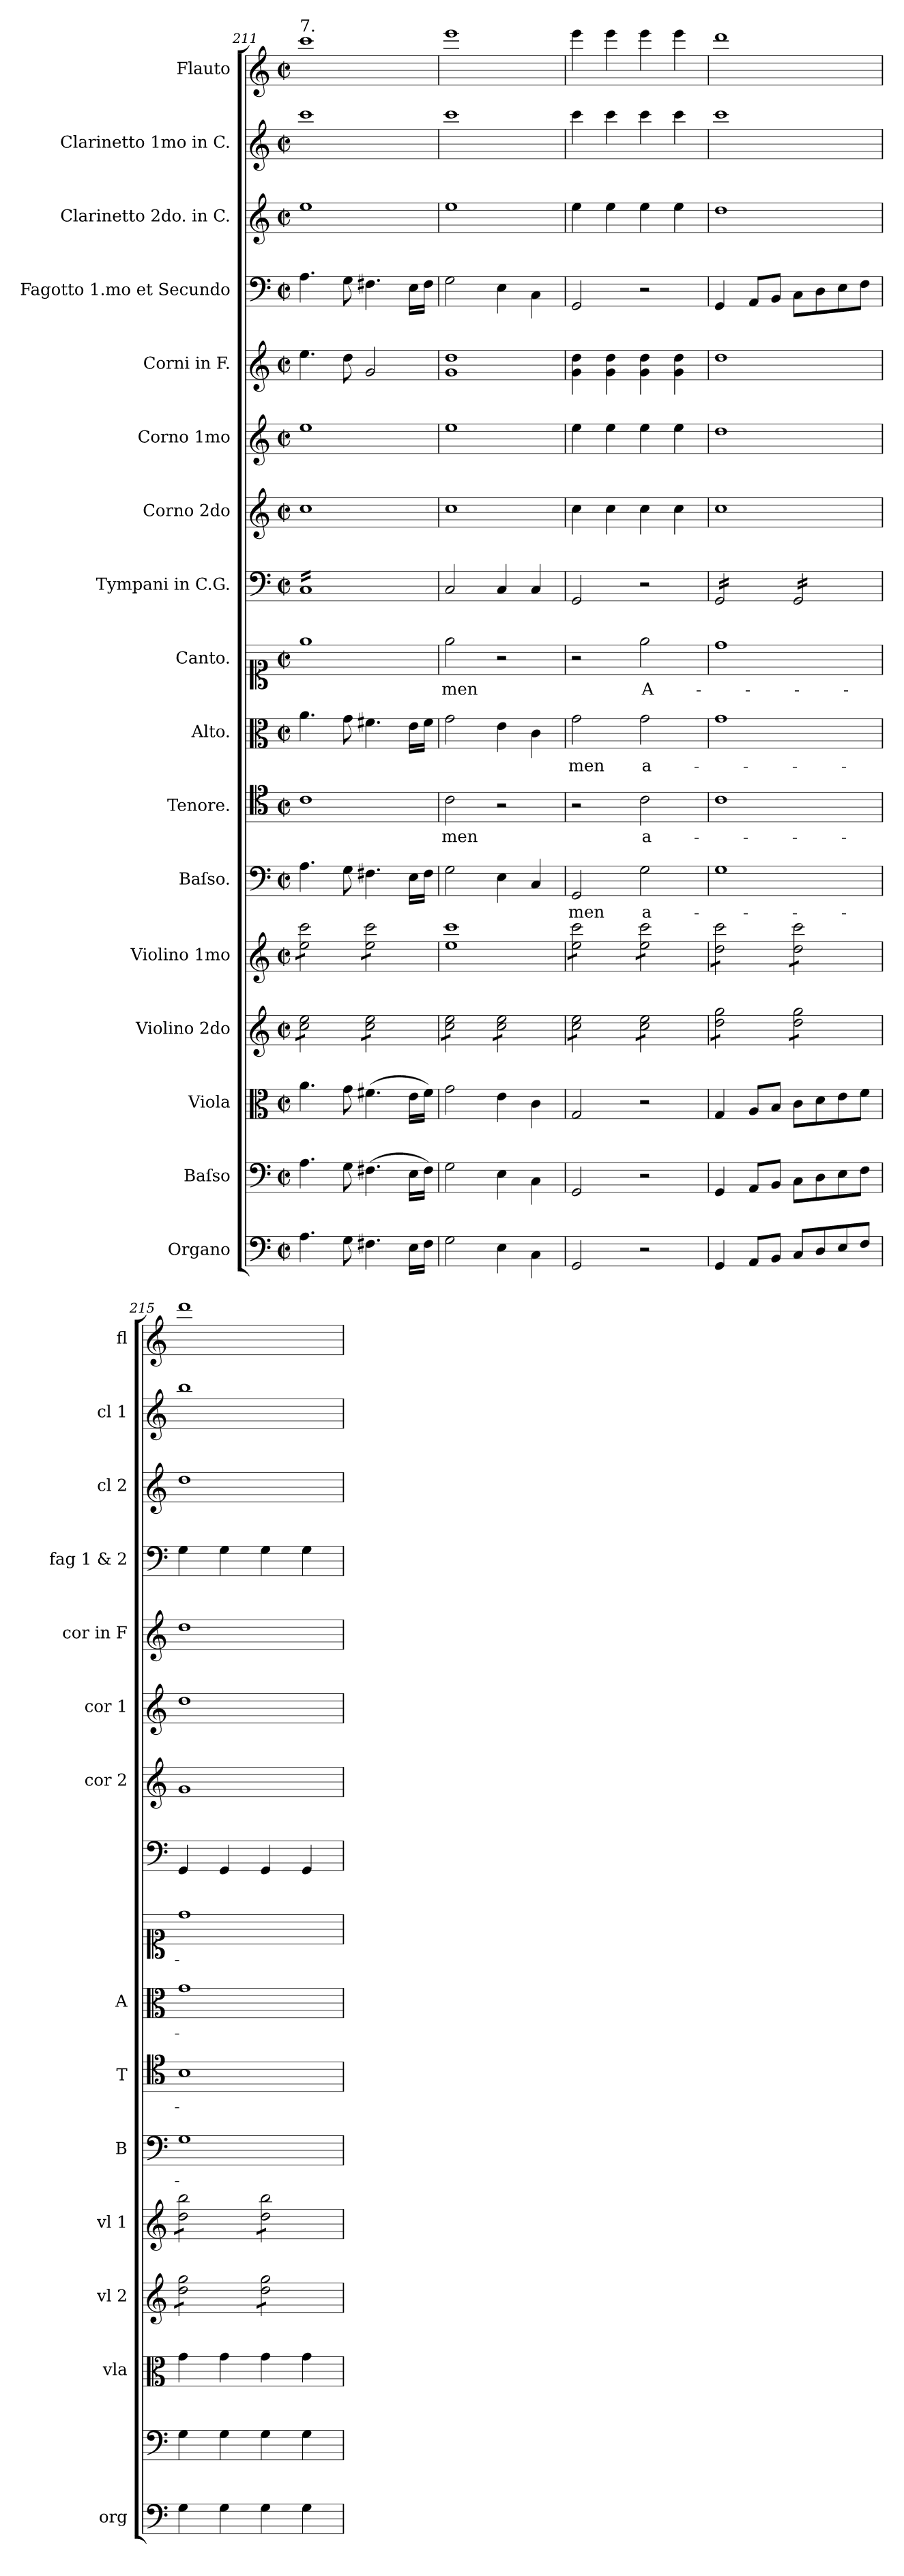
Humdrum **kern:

**kern	**kern	**kern	**kern	**kern	**kern	**text	**kern	**text	**kern	**text	**kern	**text	**kern	**kern	**kern	**kern	**kern	**kern	**kern	**kern
*part17	*part16	*part15	*part14	*part13	*part12	*part12	*part11	*part11	*part10	*part10	*part9	*part9	*part8	*part7	*part6	*part5	*part4	*part3	*part2	*part1
*staff17	*staff16	*staff15	*staff14	*staff13	*staff12	*staff12	*staff11	*staff11	*staff10	*staff10	*staff9	*staff9	*staff8	*staff7	*staff6	*staff5	*staff4	*staff3	*staff2	*staff1
*I"Organo	*I"Baſso	*I"Viola	*I"Violino 2do	*I"Violino 1mo	*I"Baſso.	*	*I"Tenore.	*	*I"Alto.	*	*I"Canto.	*	*I"Tympani in C.G.	*I"Corno 2do	*I"Corno 1mo	*I"Corni in F.	*I"Fagotto 1.mo et Secundo	*I"Clarinetto 2do. in C.	*I"Clarinetto 1mo in C.	*I"Flauto
*I'org	*	*I'vla	*I'vl 2	*I'vl 1	*I'B	*	*I'T	*	*I'A	*	*	*	*	*I'cor 2	*I'cor 1	*I'cor in F	*I'fag 1 & 2	*I'cl 2	*I'cl 1	*I'fl
*clefF4	*clefF4	*clefC3	*clefG2	*clefG2	*clefF4	*	*clefC4	*	*clefC3	*	*clefC1	*	*clefF4	*clefG2	*clefG2	*clefG2	*clefF4	*clefG2	*clefG2	*clefG2
*	*	*	*	*	*	*	*	*	*	*	*	*	*	*	*	*ITrd4c7	*	*	*	*
*k[]	*k[]	*k[]	*k[]	*k[]	*k[]	*	*k[]	*	*k[]	*	*k[]	*	*k[]	*k[]	*k[]	*k[b-]	*k[]	*k[]	*k[]	*k[]
*C:	*C:	*C:	*C:	*C:	*C:	*	*C:	*	*C:	*	*C:	*	*C:	*C:	*C:	*	*C:	*C:	*C:	*C:
*M2/2	*M2/2	*M2/2	*M2/2	*M2/2	*M2/2	*	*M2/2	*	*M2/2	*	*M2/2	*	*M2/2	*M2/2	*M2/2	*M2/2	*M2/2	*M2/2	*M2/2	*M2/2
*met(c|)	*met(c|)	*met(c|)	*met(c|)	*met(c|)	*met(c|)	*	*met(c|)	*	*met(c|)	*	*met(c|)	*	*met(c|)	*met(c|)	*met(c|)	*met(c|)	*met(c|)	*met(c|)	*met(c|)	*met(c|)
=211	=211	=211	=211	=211	=211	=211	=211	=211	=211	=211	=211	=211	=211	=211	=211	=211	=211	=211	=211	=211
!	!	!	!	!	!	!	!	!	!	!	!	!	!	!	!	!	!	!	!	!LO:TX:a:t=7.
*	*	*	*tremolo	*	*	*	*	*	*	*	*	*	*	*	*	*	*	*	*	*
*	*	*	*	*tremolo	*	*	*	*	*	*	*	*	*	*	*	*	*	*	*	*
*	*	*	*	*	*	*	*	*	*	*	*	*	*tremolo	*	*	*	*	*	*	*
4.A\	4.A\	4.a\	8cc\ 8ee\L	8ee\ 8ccc\L	4.A\	.	1c\	.	4.a\	.	1ee\	.	16C/LL	1cc\	1ee\	4.a\	4.A\	1ee\	1ccc\	1ccc\
.	.	.	.	.	.	.	.	.	.	.	.	.	16C/	.	.	.	.	.	.	.
.	.	.	8cc\ 8ee\	8ee\ 8ccc\	.	.	.	.	.	.	.	.	16C/	.	.	.	.	.	.	.
.	.	.	.	.	.	.	.	.	.	.	.	.	16C/	.	.	.	.	.	.	.
.	.	.	8cc\ 8ee\	8ee\ 8ccc\	.	.	.	.	.	.	.	.	16C/	.	.	.	.	.	.	.
.	.	.	.	.	.	.	.	.	.	.	.	.	16C/	.	.	.	.	.	.	.
8G\	8G\	8g\	8cc\ 8ee\J	8ee\ 8ccc\J	8G\	.	.	.	8g\	.	.	.	16C/	.	.	8g\	8G\	.	.	.
.	.	.	.	.	.	.	.	.	.	.	.	.	16C/	.	.	.	.	.	.	.
4.F#X\	(4.F#X\	(4.f#X\	8cc\ 8ee\L	8ee\ 8ccc\L	4.F#X\	.	.	.	4.f#X\	.	.	.	16C/	.	.	2c/	4.F#X\	.	.	.
.	.	.	.	.	.	.	.	.	.	.	.	.	16C/	.	.	.	.	.	.	.
.	.	.	8cc\ 8ee\	8ee\ 8ccc\	.	.	.	.	.	.	.	.	16C/	.	.	.	.	.	.	.
.	.	.	.	.	.	.	.	.	.	.	.	.	16C/	.	.	.	.	.	.	.
.	.	.	8cc\ 8ee\	8ee\ 8ccc\	.	.	.	.	.	.	.	.	16C/	.	.	.	.	.	.	.
.	.	.	.	.	.	.	.	.	.	.	.	.	16C/	.	.	.	.	.	.	.
16E\LL	16E\LL	16e\LL	8cc\ 8ee\J	8ee\ 8ccc\J	16E\LL	.	.	.	16e\LL	.	.	.	16C/	.	.	.	16E\LL	.	.	.
*	*	*	*	*Xtremolo	*	*	*	*	*	*	*	*	*	*	*	*	*	*	*	*
16F#\JJ	16F#\JJ)	16f#\JJ)	.	.	16F#\JJ	.	.	.	16f#\JJ	.	.	.	16C/JJ	.	.	.	16F#\JJ	.	.	.
*	*	*	*	*	*	*	*	*	*	*	*	*	*Xtremolo	*	*	*	*	*	*	*
=212	=212	=212	=212	=212	=212	=212	=212	=212	=212	=212	=212	=212	=212	=212	=212	=212	=212	=212	=212	=212
2G\	2G\	2g\	8cc\ 8ee\L	1ee\ 1ccc\	2G\	.	2c\	-men	2g\	.	2ee\	-men	2C/	1cc\	1ee\	1c/ 1g/	2G\	1ee\	1ccc\	1eee\
.	.	.	8cc\ 8ee\	.	.	.	.	.	.	.	.	.	.	.	.	.	.	.	.	.
.	.	.	8cc\ 8ee\	.	.	.	.	.	.	.	.	.	.	.	.	.	.	.	.	.
.	.	.	8cc\ 8ee\J	.	.	.	.	.	.	.	.	.	.	.	.	.	.	.	.	.
4E\	4E\	4e\	8cc\ 8ee\L	.	4E\	.	2r	.	4e\	.	2r	.	4C/	.	.	.	4E\	.	.	.
.	.	.	8cc\ 8ee\	.	.	.	.	.	.	.	.	.	.	.	.	.	.	.	.	.
4C\	4C\	4c\	8cc\ 8ee\	.	4C/	.	.	.	4c\	.	.	.	4C/	.	.	.	4C\	.	.	.
.	.	.	8cc\ 8ee\J	.	.	.	.	.	.	.	.	.	.	.	.	.	.	.	.	.
=213	=213	=213	=213	=213	=213	=213	=213	=213	=213	=213	=213	=213	=213	=213	=213	=213	=213	=213	=213	=213
*	*	*	*	*tremolo	*	*	*	*	*	*	*	*	*	*	*	*	*	*	*	*
2GG/	2GG/	2G/	8cc\ 8ee\L	8ee\ 8ccc\L	2GG/	-men	2r	.	2g\	-men	2r	.	2GG/	4cc\	4ee\	4c\ 4g\	2GG/	4ee\	4ccc\	4eee\
.	.	.	8cc\ 8ee\	8ee\ 8ccc\	.	.	.	.	.	.	.	.	.	.	.	.	.	.	.	.
.	.	.	8cc\ 8ee\	8ee\ 8ccc\	.	.	.	.	.	.	.	.	.	4cc\	4ee\	4c\ 4g\	.	4ee\	4ccc\	4eee\
.	.	.	8cc\ 8ee\J	8ee\ 8ccc\J	.	.	.	.	.	.	.	.	.	.	.	.	.	.	.	.
2r	2r	2r	8cc\ 8ee\L	8ee\ 8ccc\L	2G\	a-	2c\	a-	2g\	a-	2ee\	A-	2r	4cc\	4ee\	4c\ 4g\	2r	4ee\	4ccc\	4eee\
.	.	.	8cc\ 8ee\	8ee\ 8ccc\	.	.	.	.	.	.	.	.	.	.	.	.	.	.	.	.
.	.	.	8cc\ 8ee\	8ee\ 8ccc\	.	.	.	.	.	.	.	.	.	4cc\	4ee\	4c\ 4g\	.	4ee\	4ccc\	4eee\
.	.	.	8cc\ 8ee\J	8ee\ 8ccc\J	.	.	.	.	.	.	.	.	.	.	.	.	.	.	.	.
=214	=214	=214	=214	=214	=214	=214	=214	=214	=214	=214	=214	=214	=214	=214	=214	=214	=214	=214	=214	=214
*	*	*	*	*	*	*	*	*	*	*	*	*	*tremolo	*	*	*	*	*	*	*
4GG/	4GG/	4G/	8dd\ 8gg\L	8dd\ 8ccc\L	1G\	.	1c\	.	1g\	.	1dd\	.	16GG/LL	1cc\	1dd\	1g/	4GG/	1dd\	1ccc\	1ddd\
.	.	.	.	.	.	.	.	.	.	.	.	.	16GG/	.	.	.	.	.	.	.
.	.	.	8dd\ 8gg\	8dd\ 8ccc\	.	.	.	.	.	.	.	.	16GG/	.	.	.	.	.	.	.
.	.	.	.	.	.	.	.	.	.	.	.	.	16GG/	.	.	.	.	.	.	.
8AA/L	8AA/L	8A/L	8dd\ 8gg\	8dd\ 8ccc\	.	.	.	.	.	.	.	.	16GG/	.	.	.	8AA/L	.	.	.
.	.	.	.	.	.	.	.	.	.	.	.	.	16GG/	.	.	.	.	.	.	.
8BB/J	8BB/J	8B/J	8dd\ 8gg\J	8dd\ 8ccc\J	.	.	.	.	.	.	.	.	16GG/	.	.	.	8BB/J	.	.	.
.	.	.	.	.	.	.	.	.	.	.	.	.	16GG/JJ	.	.	.	.	.	.	.
8C/L	8C\L	8c\L	8dd\ 8gg\L	8dd\ 8ccc\L	.	.	.	.	.	.	.	.	16GG/LL	.	.	.	8C\L	.	.	.
.	.	.	.	.	.	.	.	.	.	.	.	.	16GG/	.	.	.	.	.	.	.
8D/	8D\	8d\	8dd\ 8gg\	8dd\ 8ccc\	.	.	.	.	.	.	.	.	16GG/	.	.	.	8D\	.	.	.
.	.	.	.	.	.	.	.	.	.	.	.	.	16GG/	.	.	.	.	.	.	.
8E/	8E\	8e\	8dd\ 8gg\	8dd\ 8ccc\	.	.	.	.	.	.	.	.	16GG/	.	.	.	8E\	.	.	.
.	.	.	.	.	.	.	.	.	.	.	.	.	16GG/	.	.	.	.	.	.	.
8F/J	8F\J	8f\J	8dd\ 8gg\J	8dd\ 8ccc\J	.	.	.	.	.	.	.	.	16GG/	.	.	.	8F\J	.	.	.
.	.	.	.	.	.	.	.	.	.	.	.	.	16GG/JJ	.	.	.	.	.	.	.
*	*	*	*	*	*	*	*	*	*	*	*	*	*Xtremolo	*	*	*	*	*	*	*
=215	=215	=215	=215	=215	=215	=215	=215	=215	=215	=215	=215	=215	=215	=215	=215	=215	=215	=215	=215	=215
4G\	4G\	4g\	8dd\ 8gg\L	8dd\ 8bb\L	1G\	.	1B\	.	1g\	.	1dd\	.	4GG/	1g/	1dd\	1g/	4G\	1dd\	1bb\	1ddd\
.	.	.	8dd\ 8gg\	8dd\ 8bb\	.	.	.	.	.	.	.	.	.	.	.	.	.	.	.	.
4G\	4G\	4g\	8dd\ 8gg\	8dd\ 8bb\	.	.	.	.	.	.	.	.	4GG/	.	.	.	4G\	.	.	.
.	.	.	8dd\ 8gg\J	8dd\ 8bb\J	.	.	.	.	.	.	.	.	.	.	.	.	.	.	.	.
4G\	4G\	4g\	8dd\ 8gg\L	8dd\ 8bb\L	.	.	.	.	.	.	.	.	4GG/	.	.	.	4G\	.	.	.
.	.	.	8dd\ 8gg\	8dd\ 8bb\	.	.	.	.	.	.	.	.	.	.	.	.	.	.	.	.
4G\	4G\	4g\	8dd\ 8gg\	8dd\ 8bb\	.	.	.	.	.	.	.	.	4GG/	.	.	.	4G\	.	.	.
.	.	.	8dd\ 8gg\J	8dd\ 8bb\J	.	.	.	.	.	.	.	.	.	.	.	.	.	.	.	.
*	*	*	*	*Xtremolo	*	*	*	*	*	*	*	*	*	*	*	*	*	*	*	*
*	*	*	*Xtremolo	*	*	*	*	*	*	*	*	*	*	*	*	*	*	*	*	*
=	=	=	=	=	=	=	=	=	=	=	=	=	=	=	=	=	=	=	=	=
*-	*-	*-	*-	*-	*-	*-	*-	*-	*-	*-	*-	*-	*-	*-	*-	*-	*-	*-	*-	*-
